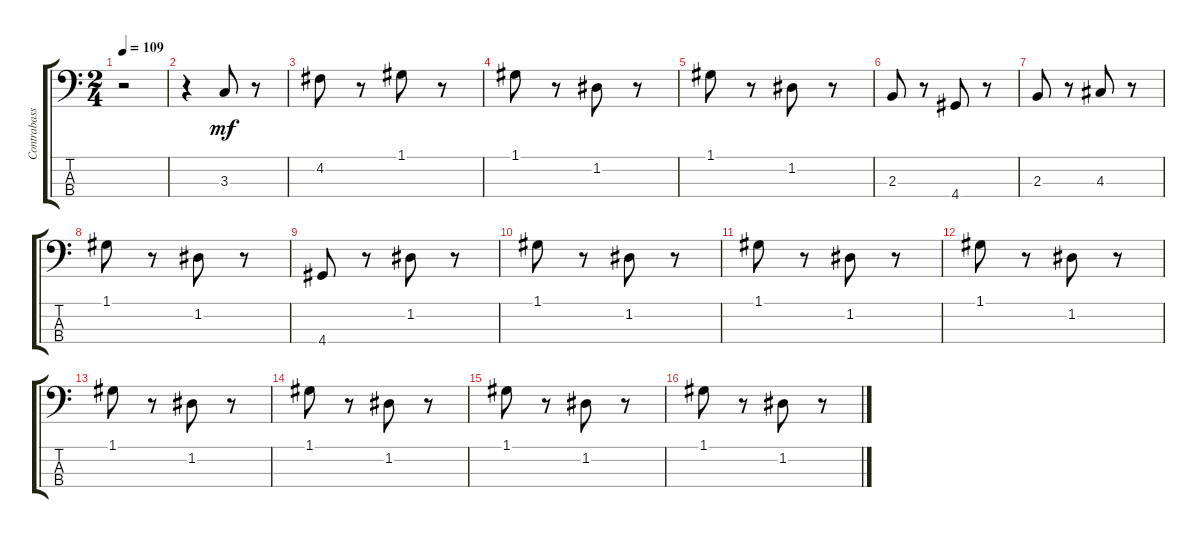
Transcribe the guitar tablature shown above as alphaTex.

\track ("Contrabass" "Contrabass") {instrument contrabass}
\staff {score tabs}
\tuning (G2 D2 A1 E1) {hide}
\ts (2 4)
\tempo 109
\clef f4
\ks c
r.2{dy mf instrument contrabass} |
r.4 3.3.8 r.8 |
4.2.8 r.8 1.1.8 r.8 |
1.1.8 r.8 1.2.8 r.8 |
1.1.8 r.8 1.2.8 r.8 |
2.3.8 r.8 4.4.8 r.8 |
2.3.8 r.8 4.3.8 r.8 |
1.1.8 r.8 1.2.8 r.8 |
4.4.8 r.8 1.2.8 r.8 |
1.1.8 r.8 1.2.8 r.8 |
1.1.8 r.8 1.2.8 r.8 |
1.1.8 r.8 1.2.8 r.8 |
1.1.8 r.8 1.2.8 r.8 |
1.1.8 r.8 1.2.8 r.8 |
1.1.8 r.8 1.2.8 r.8 |
1.1.8 r.8 1.2.8 r.8
